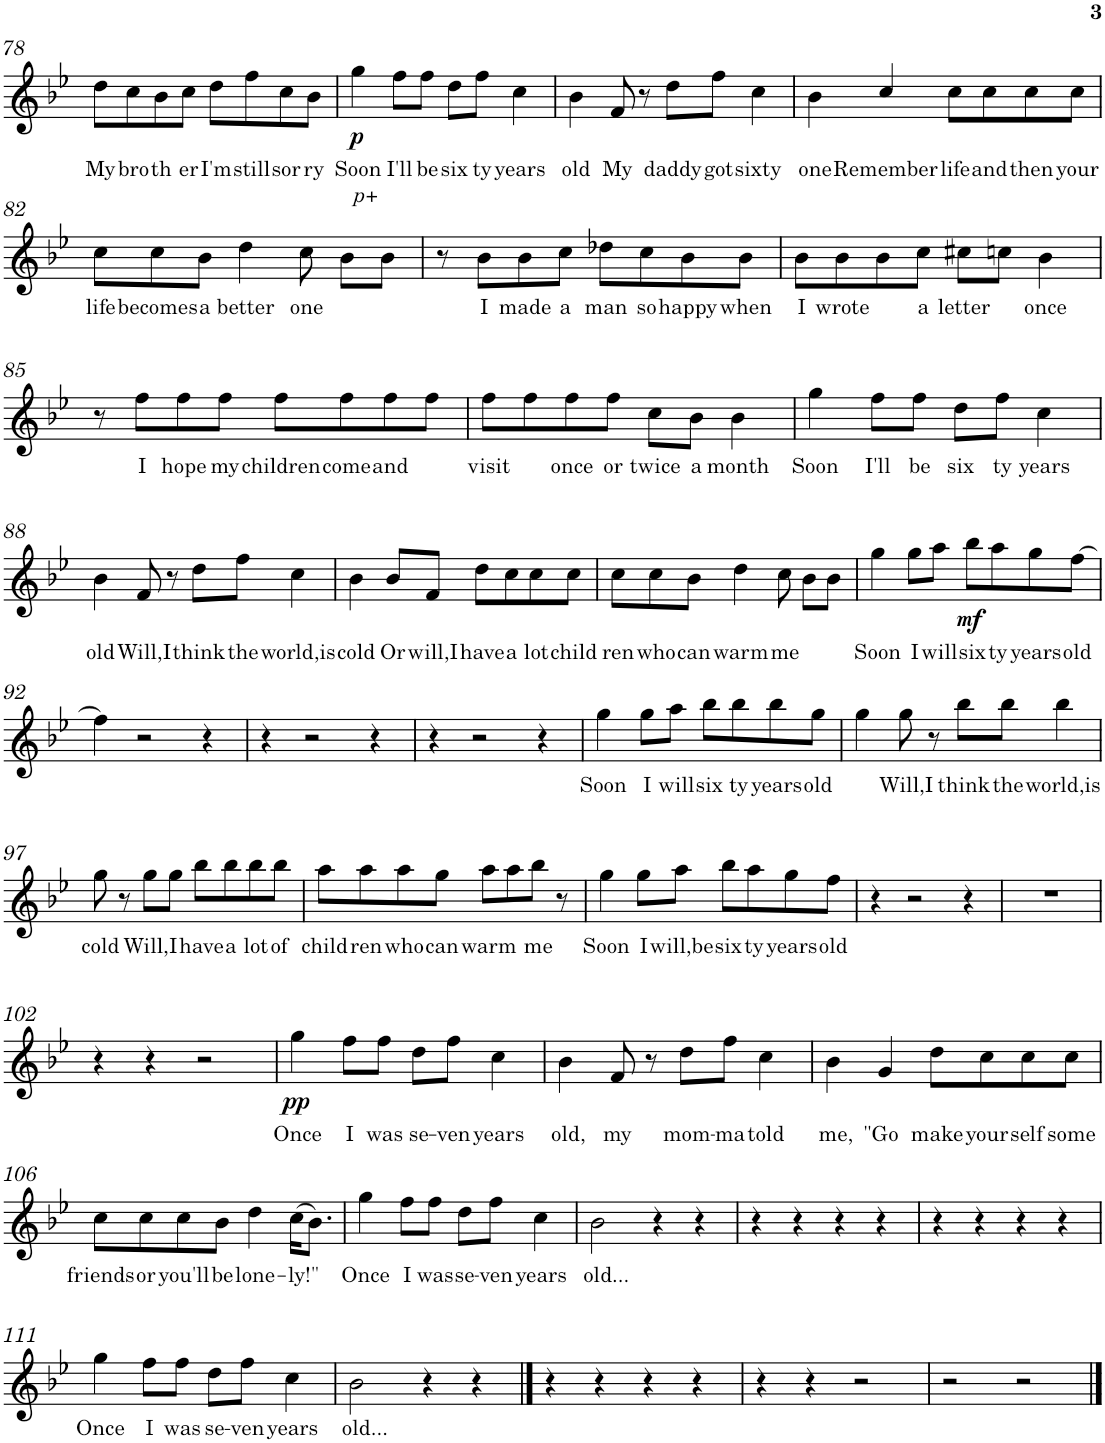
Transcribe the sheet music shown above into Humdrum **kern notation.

**kern	**text	**dynam
*part1	*part1	*part1
*staff1	*staff1	*staff1
*I"Piano	*	*
*I'Pno.	*	*
!!LO:PB:g=z
*clefG2	*	*
*k[b-e-]	*	*
*M4/4	*	*
=78	=78	=78
!	!LO:LY:b	!
8dd\L	My	.
!	!LO:LY:b	!
8cc\	bro	.
!	!LO:LY:b	!
8b-\	th	.
!	!LO:LY:b	!
8cc\J	er	.
!	!LO:LY:b	!
8dd\L	I'm	.
!	!LO:LY:b	!
8ff\	still	.
!	!LO:LY:b	!
8cc\	sor	.
!	!LO:LY:b	!
8b-\J	ry	.
=79	=79	=79
!LO:TX:b:i:t=p+	!	!
!	!LO:LY:b	!LO:DY:b
4gg\	Soon	p
!	!LO:LY:b	!
8ff\L	I'll	.
!	!LO:LY:b	!
8ff\J	be	.
!	!LO:LY:b	!
8dd\L	six	.
!	!LO:LY:b	!
8ff\J	ty	.
!	!LO:LY:b	!
4cc\	years	.
=80	=80	=80
!	!LO:LY:b	!
4b-\	old	.
!	!LO:LY:b	!
8f/	My	.
8r	.	.
!	!LO:LY:b	!
8dd\L	daddy	.
!	!LO:LY:b	!
8ff\J	got	.
!	!LO:LY:b	!
4cc\	sixty	.
=81	=81	=81
!	!LO:LY:b	!
4b-\	one	.
!	!LO:LY:b	!
4cc/	Remember	.
!	!LO:LY:b	!
8cc\L	life	.
!	!LO:LY:b	!
8cc\	and	.
!	!LO:LY:b	!
8cc\	then	.
!	!LO:LY:b	!
8cc\J	your	.
!!LO:LB:g=z
=82	=82	=82
!	!LO:LY:b	!
8cc\L	life	.
!	!LO:LY:b	!
8cc\	becomes	.
!	!LO:LY:b	!
8b-\J	a	.
!	!LO:LY:b	!
4dd\	better	.
!	!LO:LY:b	!
8cc\	one	.
8b-\L	.	.
8b-\J	.	.
=83	=83	=83
8r	.	.
!	!LO:LY:b	!
8b-\L	I	.
!	!LO:LY:b	!
8b-\	made	.
!	!LO:LY:b	!
8cc\J	a	.
!	!LO:LY:b	!
8dd-X\L	man	.
!	!LO:LY:b	!
8cc\	so	.
!	!LO:LY:b	!
8b-\	happy	.
!	!LO:LY:b	!
8b-\J	when	.
=84	=84	=84
!	!LO:LY:b	!
8b-\L	I	.
!	!LO:LY:b	!
8b-\	wrote	.
8b-\	.	.
!	!LO:LY:b	!
8cc\J	a	.
!	!LO:LY:b	!
8cc#X\L	letter	.
8ccn\J	.	.
!	!LO:LY:b	!
4b-\	once	.
!!LO:LB:g=z
=85	=85	=85
8r	.	.
!	!LO:LY:b	!
8ff\L	I	.
!	!LO:LY:b	!
8ff\	hope	.
!	!LO:LY:b	!
8ff\J	my	.
!	!LO:LY:b	!
8ff\L	children	.
!	!LO:LY:b	!
8ff\	come	.
!	!LO:LY:b	!
8ff\	and	.
8ff\J	.	.
=86	=86	=86
!	!LO:LY:b	!
8ff\L	visit	.
8ff\	.	.
!	!LO:LY:b	!
8ff\	once	.
!	!LO:LY:b	!
8ff\J	or	.
!	!LO:LY:b	!
8cc\L	twice	.
!	!LO:LY:b	!
8b-\J	a	.
!	!LO:LY:b	!
4b-\	month	.
=87	=87	=87
!	!LO:LY:b	!
4gg\	Soon	.
!	!LO:LY:b	!
8ff\L	I'll	.
!	!LO:LY:b	!
8ff\J	be	.
!	!LO:LY:b	!
8dd\L	six	.
!	!LO:LY:b	!
8ff\J	ty	.
!	!LO:LY:b	!
4cc\	years	.
!!LO:LB:g=z
=88	=88	=88
!	!LO:LY:b	!
4b-\	old	.
!	!LO:LY:b	!
8f/	Will,I	.
8r	.	.
!	!LO:LY:b	!
8dd\L	think	.
!	!LO:LY:b	!
8ff\J	the	.
!	!LO:LY:b	!
4cc\	world,is	.
=89	=89	=89
!	!LO:LY:b	!
4b-\	cold	.
!	!LO:LY:b	!
8b-/L	Or	.
!	!LO:LY:b	!
8f/J	will,I	.
!	!LO:LY:b	!
8dd\L	have	.
!	!LO:LY:b	!
8cc\	a	.
!	!LO:LY:b	!
8cc\	lot	.
!	!LO:LY:b	!
8cc\J	child	.
=90	=90	=90
!	!LO:LY:b	!
8cc\L	ren	.
!	!LO:LY:b	!
8cc\	who	.
!	!LO:LY:b	!
8b-\J	can	.
!	!LO:LY:b	!
4dd\	warm	.
!	!LO:LY:b	!
8cc\	me	.
8b-\L	.	.
8b-\J	.	.
=91	=91	=91
!	!LO:LY:b	!
4gg\	Soon	.
!	!LO:LY:b	!
8gg\L	I	.
!	!LO:LY:b	!
8aa\J	will	.
!	!LO:LY:b	!LO:DY:b
8bb-\L	six	mf
!	!LO:LY:b	!
8aa\	ty	.
!	!LO:LY:b	!
8gg\	years	.
!	!LO:LY:b	!
[8ff\J	old	.
!!LO:LB:g=z
=92	=92	=92
4ff\]	.	.
2r	.	.
4r	.	.
=93	=93	=93
4r	.	.
2r	.	.
4r	.	.
=94	=94	=94
4r	.	.
2r	.	.
4r	.	.
=95	=95	=95
!	!LO:LY:b	!
4gg\	Soon	.
!	!LO:LY:b	!
8gg\L	I	.
!	!LO:LY:b	!
8aa\J	will	.
!	!LO:LY:b	!
8bb-\L	six	.
!	!LO:LY:b	!
8bb-\	ty	.
!	!LO:LY:b	!
8bb-\	years	.
!	!LO:LY:b	!
8gg\J	old	.
=96	=96	=96
4gg\	.	.
!	!LO:LY:b	!
8gg\	Will,I	.
8r	.	.
!	!LO:LY:b	!
8bb-\L	think	.
!	!LO:LY:b	!
8bb-\J	the	.
!	!LO:LY:b	!
4bb-\	world,is	.
!!LO:LB:g=z
=97	=97	=97
!	!LO:LY:b	!
8gg\	cold	.
8r	.	.
!	!LO:LY:b	!
8gg\L	Will,I	.
8gg\J	.	.
!	!LO:LY:b	!
8bb-\L	have	.
!	!LO:LY:b	!
8bb-\	a	.
!	!LO:LY:b	!
8bb-\	lot	.
!	!LO:LY:b	!
8bb-\J	of	.
=98	=98	=98
!	!LO:LY:b	!
8aa\L	child	.
!	!LO:LY:b	!
8aa\	ren	.
!	!LO:LY:b	!
8aa\	who	.
!	!LO:LY:b	!
8gg\J	can	.
!	!LO:LY:b	!
8aa\L	warm	.
8aa\	.	.
!	!LO:LY:b	!
8bb-\J	me	.
8r	.	.
=99	=99	=99
!	!LO:LY:b	!
4gg\	Soon	.
!	!LO:LY:b	!
8gg\L	I	.
!	!LO:LY:b	!
8aa\J	will,be	.
!	!LO:LY:b	!
8bb-\L	six	.
!	!LO:LY:b	!
8aa\	ty	.
!	!LO:LY:b	!
8gg\	years	.
!	!LO:LY:b	!
8ff\J	old	.
=100	=100	=100
4r	.	.
2r	.	.
4r	.	.
=101	=101	=101
1r	.	.
!!LO:LB:g=z
=102	=102	=102
4r	.	.
4r	.	.
2r	.	.
=103	=103	=103
!	!LO:LY:b	!LO:DY:b
4gg\	Once	pp
!	!LO:LY:b	!
8ff\L	I	.
!	!LO:LY:b	!
8ff\J	was	.
!	!LO:LY:b	!
8dd\L	se-	.
!	!LO:LY:b	!
8ff\J	-ven	.
!	!LO:LY:b	!
4cc\	years	.
=104	=104	=104
!	!LO:LY:b	!
4b-\	old,	.
!	!LO:LY:b	!
8f/	my	.
8r	.	.
!	!LO:LY:b	!
8dd\L	mom-	.
!	!LO:LY:b	!
8ff\J	-ma	.
!	!LO:LY:b	!
4cc\	told	.
=105	=105	=105
!	!LO:LY:b	!
4b-\	me,	.
!	!LO:LY:b	!
4g/	"Go	.
!	!LO:LY:b	!
8dd\L	make	.
!	!LO:LY:b	!
8cc\	your	.
!	!LO:LY:b	!
8cc\	self	.
!	!LO:LY:b	!
8cc\J	some	.
!!LO:LB:g=z
=106	=106	=106
!	!LO:LY:b	!
8cc\L	friends	.
!	!LO:LY:b	!
8cc\	or	.
!	!LO:LY:b	!
8cc\	you'll	.
!	!LO:LY:b	!
8b-\J	be	.
!	!LO:LY:b	!
4dd\	lone-	.
!	!LO:LY:b	!
(>16cc\KL	-ly!"	.
8.b-\J)	.	.
=107	=107	=107
!	!LO:LY:b	!
4gg\	Once	.
!	!LO:LY:b	!
8ff\L	I	.
!	!LO:LY:b	!
8ff\J	was	.
!	!LO:LY:b	!
8dd\L	se-	.
!	!LO:LY:b	!
8ff\J	-ven	.
!	!LO:LY:b	!
4cc\	years	.
=108	=108	=108
!	!LO:LY:b	!
2b-\	old...	.
4r	.	.
4r	.	.
=109	=109	=109
4r	.	.
4r	.	.
4r	.	.
4r	.	.
=110	=110	=110
4r	.	.
4r	.	.
4r	.	.
4r	.	.
!!LO:LB:g=z
=111	=111	=111
!	!LO:LY:b	!
4gg\	Once	.
!	!LO:LY:b	!
8ff\L	I	.
!	!LO:LY:b	!
8ff\J	was	.
!	!LO:LY:b	!
8dd\L	se-	.
!	!LO:LY:b	!
8ff\J	-ven	.
!	!LO:LY:b	!
4cc\	years	.
=112	=112	=112
!	!LO:LY:b	!
2b-\	old...	.
4r	.	.
4r	.	.
==113	==113	==113
4r	.	.
4r	.	.
4r	.	.
4r	.	.
=114	=114	=114
4r	.	.
4r	.	.
2r	.	.
=115	=115	=115
2r	.	.
2r	.	.
==	==	==
*-	*-	*-
